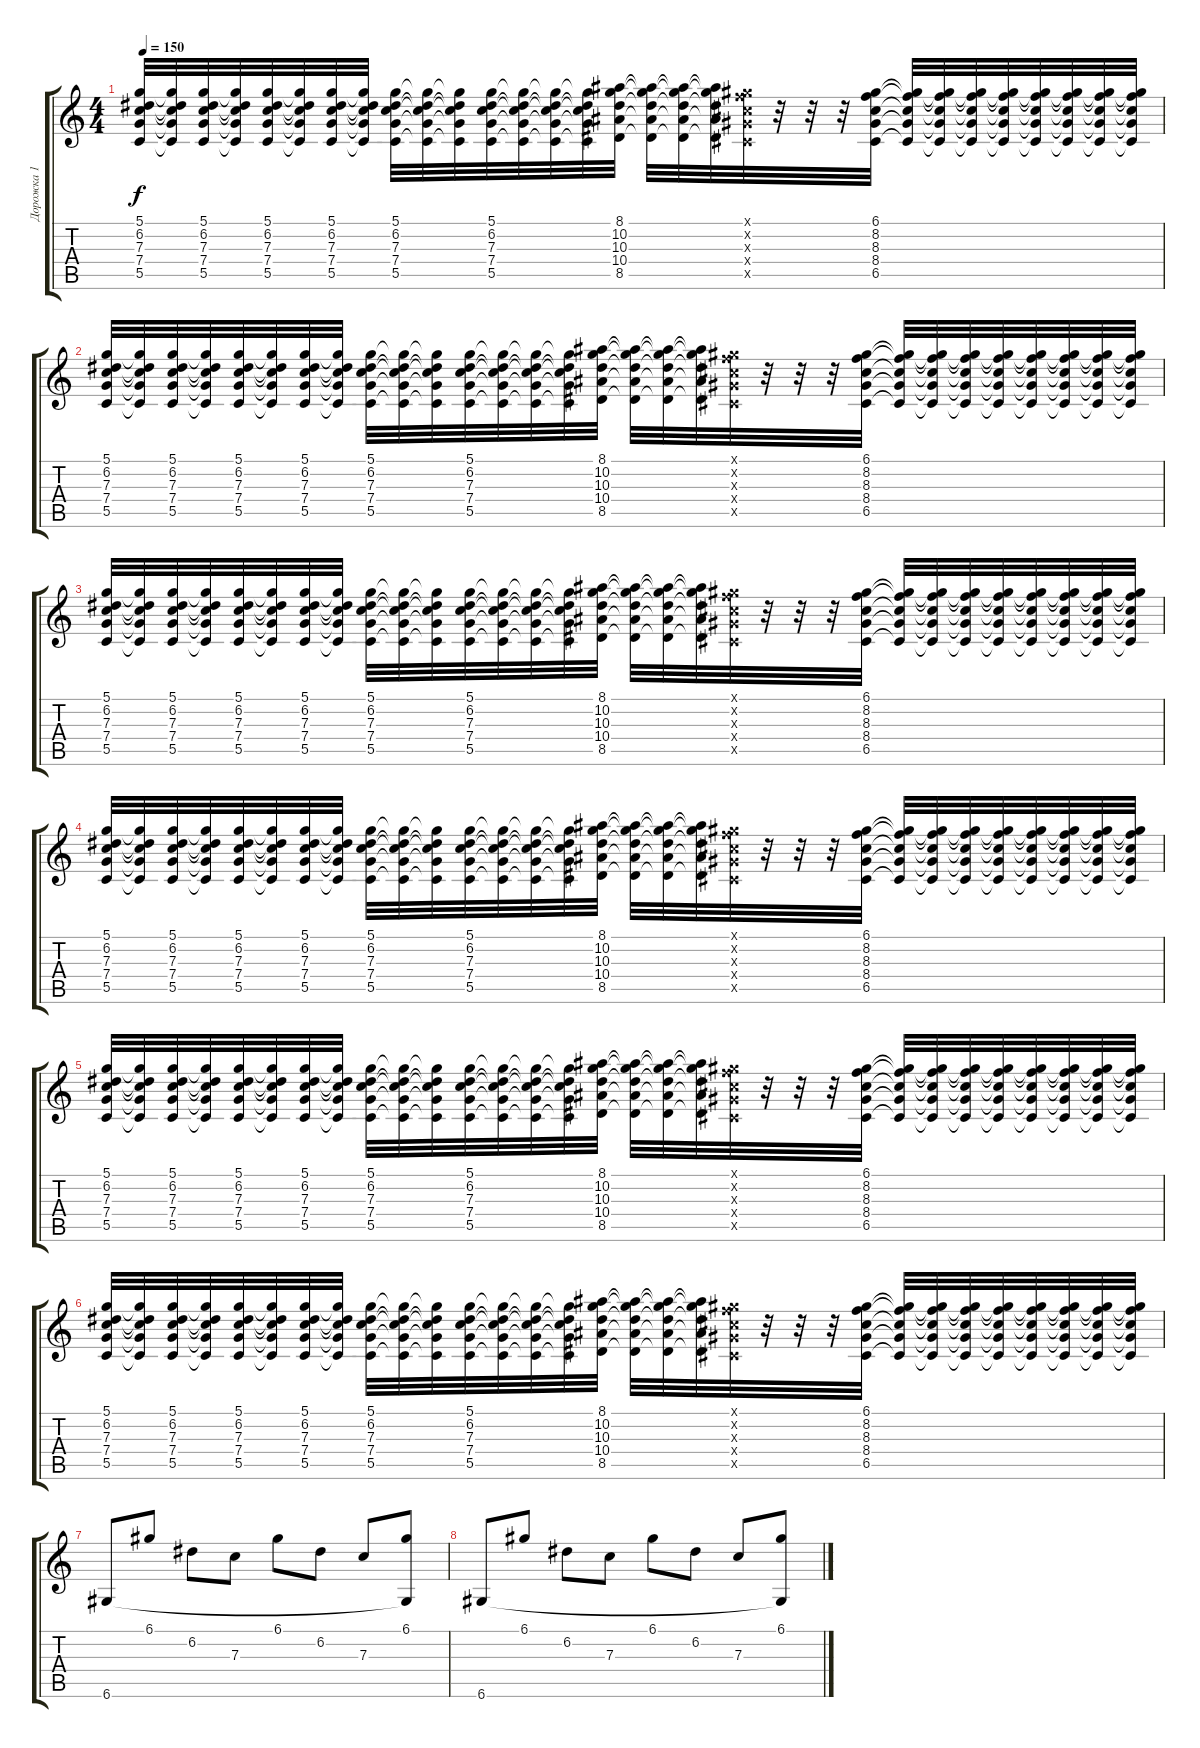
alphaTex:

\track ("Дорожка 1" "Дорожка 1") {instrument acousticguitarsteel}
\staff {score tabs}
\tuning (D4 A3 F3 C3 G2 D2) {hide}
\ts (4 4)
\tempo 150
\clef g2
\ks c
(5.1 6.2 7.3 7.4 5.5).32{dy f} (5.1{t} 6.2{t} 7.3{t} 7.4{t} 5.5{t}).32 (5.1 6.2 7.3 7.4 5.5).32 (5.1{t} 6.2{t} 7.3{t} 7.4{t} 5.5{t}).32 (5.1 6.2 7.3 7.4 5.5).32 (5.1{t} 6.2{t} 7.3{t} 7.4{t} 5.5{t}).32 (5.1 6.2 7.3 7.4 5.5).32 (5.1{t} 6.2{t} 7.3{t} 7.4{t} 5.5{t}).32 (5.1 6.2 7.3 7.4 5.5).32 (5.1{t} 6.2{t} 7.3{t} 7.4{t} 5.5{t}).32 (5.1{t} 6.2{t} 7.3{t} 7.4{t} 5.5{t}).32 (5.1 6.2 7.3 7.4 5.5).32 (5.1{t} 6.2{t} 7.3{t} 7.4{t} 5.5{t}).32 (5.1{t} 6.2{t} 7.3{t} 7.4{t} 5.5{t}).32 (5.1{t} 6.2{t} 7.3{t} 7.4{t} 5.5{t}).32 (8.1 10.2 10.3 10.4 8.5).32 (8.1{t} 10.2{t} 10.3{t} 10.4{t} 8.5{t}).32 (8.1{t} 10.2{t} 10.3{t} 10.4{t} 8.5{t}).32 (8.1{t} 10.2{t} 10.3{t} 10.4{t} 8.5{t}).32 (6.1{x} 8.2{x} 8.3{x} 8.4{x} 6.5{x}).32 r.32 r.32 r.32 (6.1 8.2 8.3 8.4 6.5).32 (6.1{t} 8.2{t} 8.3{t} 8.4{t} 6.5{t}).32 (6.1{t} 8.2{t} 8.3{t} 8.4{t} 6.5{t}).32 (6.1{t} 8.2{t} 8.3{t} 8.4{t} 6.5{t}).32 (6.1{t} 8.2{t} 8.3{t} 8.4{t} 6.5{t}).32 (6.1{t} 8.2{t} 8.3{t} 8.4{t} 6.5{t}).32 (6.1{t} 8.2{t} 8.3{t} 8.4{t} 6.5{t}).32 (6.1{t} 8.2{t} 8.3{t} 8.4{t} 6.5{t}).32 (6.1{t} 8.2{t} 8.3{t} 8.4{t} 6.5{t}).32 |
(5.1 6.2 7.3 7.4 5.5).32 (5.1{t} 6.2{t} 7.3{t} 7.4{t} 5.5{t}).32 (5.1 6.2 7.3 7.4 5.5).32 (5.1{t} 6.2{t} 7.3{t} 7.4{t} 5.5{t}).32 (5.1 6.2 7.3 7.4 5.5).32 (5.1{t} 6.2{t} 7.3{t} 7.4{t} 5.5{t}).32 (5.1 6.2 7.3 7.4 5.5).32 (5.1{t} 6.2{t} 7.3{t} 7.4{t} 5.5{t}).32 (5.1 6.2 7.3 7.4 5.5).32 (5.1{t} 6.2{t} 7.3{t} 7.4{t} 5.5{t}).32 (5.1{t} 6.2{t} 7.3{t} 7.4{t} 5.5{t}).32 (5.1 6.2 7.3 7.4 5.5).32 (5.1{t} 6.2{t} 7.3{t} 7.4{t} 5.5{t}).32 (5.1{t} 6.2{t} 7.3{t} 7.4{t} 5.5{t}).32 (5.1{t} 6.2{t} 7.3{t} 7.4{t} 5.5{t}).32 (8.1 10.2 10.3 10.4 8.5).32 (8.1{t} 10.2{t} 10.3{t} 10.4{t} 8.5{t}).32 (8.1{t} 10.2{t} 10.3{t} 10.4{t} 8.5{t}).32 (8.1{t} 10.2{t} 10.3{t} 10.4{t} 8.5{t}).32 (6.1{x} 8.2{x} 8.3{x} 8.4{x} 6.5{x}).32 r.32 r.32 r.32 (6.1 8.2 8.3 8.4 6.5).32 (6.1{t} 8.2{t} 8.3{t} 8.4{t} 6.5{t}).32 (6.1{t} 8.2{t} 8.3{t} 8.4{t} 6.5{t}).32 (6.1{t} 8.2{t} 8.3{t} 8.4{t} 6.5{t}).32 (6.1{t} 8.2{t} 8.3{t} 8.4{t} 6.5{t}).32 (6.1{t} 8.2{t} 8.3{t} 8.4{t} 6.5{t}).32 (6.1{t} 8.2{t} 8.3{t} 8.4{t} 6.5{t}).32 (6.1{t} 8.2{t} 8.3{t} 8.4{t} 6.5{t}).32 (6.1{t} 8.2{t} 8.3{t} 8.4{t} 6.5{t}).32 |
(5.1 6.2 7.3 7.4 5.5).32 (5.1{t} 6.2{t} 7.3{t} 7.4{t} 5.5{t}).32 (5.1 6.2 7.3 7.4 5.5).32 (5.1{t} 6.2{t} 7.3{t} 7.4{t} 5.5{t}).32 (5.1 6.2 7.3 7.4 5.5).32 (5.1{t} 6.2{t} 7.3{t} 7.4{t} 5.5{t}).32 (5.1 6.2 7.3 7.4 5.5).32 (5.1{t} 6.2{t} 7.3{t} 7.4{t} 5.5{t}).32 (5.1 6.2 7.3 7.4 5.5).32 (5.1{t} 6.2{t} 7.3{t} 7.4{t} 5.5{t}).32 (5.1{t} 6.2{t} 7.3{t} 7.4{t} 5.5{t}).32 (5.1 6.2 7.3 7.4 5.5).32 (5.1{t} 6.2{t} 7.3{t} 7.4{t} 5.5{t}).32 (5.1{t} 6.2{t} 7.3{t} 7.4{t} 5.5{t}).32 (5.1{t} 6.2{t} 7.3{t} 7.4{t} 5.5{t}).32 (8.1 10.2 10.3 10.4 8.5).32 (8.1{t} 10.2{t} 10.3{t} 10.4{t} 8.5{t}).32 (8.1{t} 10.2{t} 10.3{t} 10.4{t} 8.5{t}).32 (8.1{t} 10.2{t} 10.3{t} 10.4{t} 8.5{t}).32 (6.1{x} 8.2{x} 8.3{x} 8.4{x} 6.5{x}).32 r.32 r.32 r.32 (6.1 8.2 8.3 8.4 6.5).32 (6.1{t} 8.2{t} 8.3{t} 8.4{t} 6.5{t}).32 (6.1{t} 8.2{t} 8.3{t} 8.4{t} 6.5{t}).32 (6.1{t} 8.2{t} 8.3{t} 8.4{t} 6.5{t}).32 (6.1{t} 8.2{t} 8.3{t} 8.4{t} 6.5{t}).32 (6.1{t} 8.2{t} 8.3{t} 8.4{t} 6.5{t}).32 (6.1{t} 8.2{t} 8.3{t} 8.4{t} 6.5{t}).32 (6.1{t} 8.2{t} 8.3{t} 8.4{t} 6.5{t}).32 (6.1{t} 8.2{t} 8.3{t} 8.4{t} 6.5{t}).32 |
(5.1 6.2 7.3 7.4 5.5).32 (5.1{t} 6.2{t} 7.3{t} 7.4{t} 5.5{t}).32 (5.1 6.2 7.3 7.4 5.5).32 (5.1{t} 6.2{t} 7.3{t} 7.4{t} 5.5{t}).32 (5.1 6.2 7.3 7.4 5.5).32 (5.1{t} 6.2{t} 7.3{t} 7.4{t} 5.5{t}).32 (5.1 6.2 7.3 7.4 5.5).32 (5.1{t} 6.2{t} 7.3{t} 7.4{t} 5.5{t}).32 (5.1 6.2 7.3 7.4 5.5).32 (5.1{t} 6.2{t} 7.3{t} 7.4{t} 5.5{t}).32 (5.1{t} 6.2{t} 7.3{t} 7.4{t} 5.5{t}).32 (5.1 6.2 7.3 7.4 5.5).32 (5.1{t} 6.2{t} 7.3{t} 7.4{t} 5.5{t}).32 (5.1{t} 6.2{t} 7.3{t} 7.4{t} 5.5{t}).32 (5.1{t} 6.2{t} 7.3{t} 7.4{t} 5.5{t}).32 (8.1 10.2 10.3 10.4 8.5).32 (8.1{t} 10.2{t} 10.3{t} 10.4{t} 8.5{t}).32 (8.1{t} 10.2{t} 10.3{t} 10.4{t} 8.5{t}).32 (8.1{t} 10.2{t} 10.3{t} 10.4{t} 8.5{t}).32 (6.1{x} 8.2{x} 8.3{x} 8.4{x} 6.5{x}).32 r.32 r.32 r.32 (6.1 8.2 8.3 8.4 6.5).32 (6.1{t} 8.2{t} 8.3{t} 8.4{t} 6.5{t}).32 (6.1{t} 8.2{t} 8.3{t} 8.4{t} 6.5{t}).32 (6.1{t} 8.2{t} 8.3{t} 8.4{t} 6.5{t}).32 (6.1{t} 8.2{t} 8.3{t} 8.4{t} 6.5{t}).32 (6.1{t} 8.2{t} 8.3{t} 8.4{t} 6.5{t}).32 (6.1{t} 8.2{t} 8.3{t} 8.4{t} 6.5{t}).32 (6.1{t} 8.2{t} 8.3{t} 8.4{t} 6.5{t}).32 (6.1{t} 8.2{t} 8.3{t} 8.4{t} 6.5{t}).32 |
(5.1 6.2 7.3 7.4 5.5).32 (5.1{t} 6.2{t} 7.3{t} 7.4{t} 5.5{t}).32 (5.1 6.2 7.3 7.4 5.5).32 (5.1{t} 6.2{t} 7.3{t} 7.4{t} 5.5{t}).32 (5.1 6.2 7.3 7.4 5.5).32 (5.1{t} 6.2{t} 7.3{t} 7.4{t} 5.5{t}).32 (5.1 6.2 7.3 7.4 5.5).32 (5.1{t} 6.2{t} 7.3{t} 7.4{t} 5.5{t}).32 (5.1 6.2 7.3 7.4 5.5).32 (5.1{t} 6.2{t} 7.3{t} 7.4{t} 5.5{t}).32 (5.1{t} 6.2{t} 7.3{t} 7.4{t} 5.5{t}).32 (5.1 6.2 7.3 7.4 5.5).32 (5.1{t} 6.2{t} 7.3{t} 7.4{t} 5.5{t}).32 (5.1{t} 6.2{t} 7.3{t} 7.4{t} 5.5{t}).32 (5.1{t} 6.2{t} 7.3{t} 7.4{t} 5.5{t}).32 (8.1 10.2 10.3 10.4 8.5).32 (8.1{t} 10.2{t} 10.3{t} 10.4{t} 8.5{t}).32 (8.1{t} 10.2{t} 10.3{t} 10.4{t} 8.5{t}).32 (8.1{t} 10.2{t} 10.3{t} 10.4{t} 8.5{t}).32 (6.1{x} 8.2{x} 8.3{x} 8.4{x} 6.5{x}).32 r.32 r.32 r.32 (6.1 8.2 8.3 8.4 6.5).32 (6.1{t} 8.2{t} 8.3{t} 8.4{t} 6.5{t}).32 (6.1{t} 8.2{t} 8.3{t} 8.4{t} 6.5{t}).32 (6.1{t} 8.2{t} 8.3{t} 8.4{t} 6.5{t}).32 (6.1{t} 8.2{t} 8.3{t} 8.4{t} 6.5{t}).32 (6.1{t} 8.2{t} 8.3{t} 8.4{t} 6.5{t}).32 (6.1{t} 8.2{t} 8.3{t} 8.4{t} 6.5{t}).32 (6.1{t} 8.2{t} 8.3{t} 8.4{t} 6.5{t}).32 (6.1{t} 8.2{t} 8.3{t} 8.4{t} 6.5{t}).32 |
(5.1 6.2 7.3 7.4 5.5).32 (5.1{t} 6.2{t} 7.3{t} 7.4{t} 5.5{t}).32 (5.1 6.2 7.3 7.4 5.5).32 (5.1{t} 6.2{t} 7.3{t} 7.4{t} 5.5{t}).32 (5.1 6.2 7.3 7.4 5.5).32 (5.1{t} 6.2{t} 7.3{t} 7.4{t} 5.5{t}).32 (5.1 6.2 7.3 7.4 5.5).32 (5.1{t} 6.2{t} 7.3{t} 7.4{t} 5.5{t}).32 (5.1 6.2 7.3 7.4 5.5).32 (5.1{t} 6.2{t} 7.3{t} 7.4{t} 5.5{t}).32 (5.1{t} 6.2{t} 7.3{t} 7.4{t} 5.5{t}).32 (5.1 6.2 7.3 7.4 5.5).32 (5.1{t} 6.2{t} 7.3{t} 7.4{t} 5.5{t}).32 (5.1{t} 6.2{t} 7.3{t} 7.4{t} 5.5{t}).32 (5.1{t} 6.2{t} 7.3{t} 7.4{t} 5.5{t}).32 (8.1 10.2 10.3 10.4 8.5).32 (8.1{t} 10.2{t} 10.3{t} 10.4{t} 8.5{t}).32 (8.1{t} 10.2{t} 10.3{t} 10.4{t} 8.5{t}).32 (8.1{t} 10.2{t} 10.3{t} 10.4{t} 8.5{t}).32 (6.1{x} 8.2{x} 8.3{x} 8.4{x} 6.5{x}).32 r.32 r.32 r.32 (6.1 8.2 8.3 8.4 6.5).32 (6.1{t} 8.2{t} 8.3{t} 8.4{t} 6.5{t}).32 (6.1{t} 8.2{t} 8.3{t} 8.4{t} 6.5{t}).32 (6.1{t} 8.2{t} 8.3{t} 8.4{t} 6.5{t}).32 (6.1{t} 8.2{t} 8.3{t} 8.4{t} 6.5{t}).32 (6.1{t} 8.2{t} 8.3{t} 8.4{t} 6.5{t}).32 (6.1{t} 8.2{t} 8.3{t} 8.4{t} 6.5{t}).32 (6.1{t} 8.2{t} 8.3{t} 8.4{t} 6.5{t}).32 (6.1{t} 8.2{t} 8.3{t} 8.4{t} 6.5{t}).32 |
6.6.8 6.1.8 6.2.8 7.3.8 6.1.8 6.2.8 7.3.8 (6.1 6.6{t}).8 |
6.6.8 6.1.8 6.2.8 7.3.8 6.1.8 6.2.8 7.3.8 (6.1 6.6{t}).8
